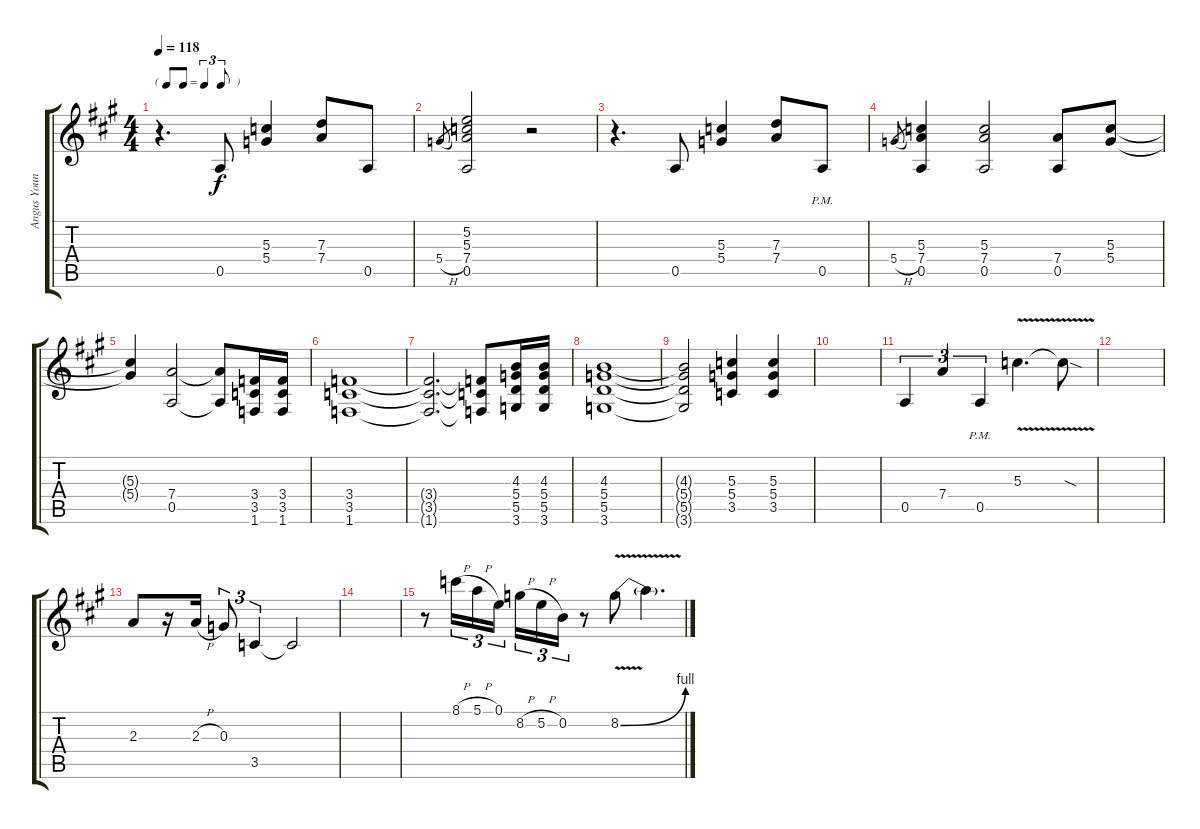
\track ("Angus Young " "Angus Youn") {instrument overdrivenguitar}
\staff {score tabs}
\tuning (E4 B3 G3 D3 A2 E2) {hide}
\ts (4 4)
\tf triplet8th
\tempo 118
\clef g2
\ks a
r.4{d dy f} 0.5.8 (5.3 5.4).4 (7.3 7.4).8 0.5.8 |
5.4{h}.8{gr} (5.2 5.3 7.4 0.5).2 r.2 |
r.4{d} 0.5.8 (5.3 5.4).4 (7.3 7.4).8 0.5{pm}.8 |
5.4{h}.8{gr} (5.3 7.4 0.5).4 (5.3 7.4 0.5).2 (7.4 0.5).8 (5.3 5.4).8 |
(5.3{t} 5.4{t}).4 (7.4 0.5).2 (7.4{t} 0.5{t}).8 (3.4 3.5 1.6).16 (3.4 3.5 1.6).16 |
(3.4 3.5 1.6).1 |
(3.4{t} 3.5{t} 1.6{t}).2{d} (3.4{t} 3.5{t} 1.6{t}).8 (4.3 5.4 5.5 3.6).16 (4.3 5.4 5.5 3.6).16 |
(4.3 5.4 5.5 3.6).1 |
(4.3{t} 5.4{t} 5.5{t} 3.6{t}).2 (5.3 5.4 3.5).4 (5.3 5.4 3.5).4 |
|
0.5.4{tu (3 2)} 7.4.4{tu (3 2)} 0.5{pm}.4{tu (3 2)} 5.3{v}.4{d} 5.3{sod t}.8 |
|
2.3.8 r.16 2.3{h}.16 0.3.8{tu (3 2)} 3.5.4{tu (3 2)} 3.5{t}.2 |
|
r.8 8.1{h}.16{tu (3 2)} 5.1{h}.16{tu (3 2)} 0.1.16{tu (3 2)} 8.2{h}.16{tu (3 2)} 5.2{h}.16{tu (3 2)} 0.2.16{tu (3 2)} r.8 8.2{be (bend 0 0 60 4) v}.8 8.2{t}.4{d}
